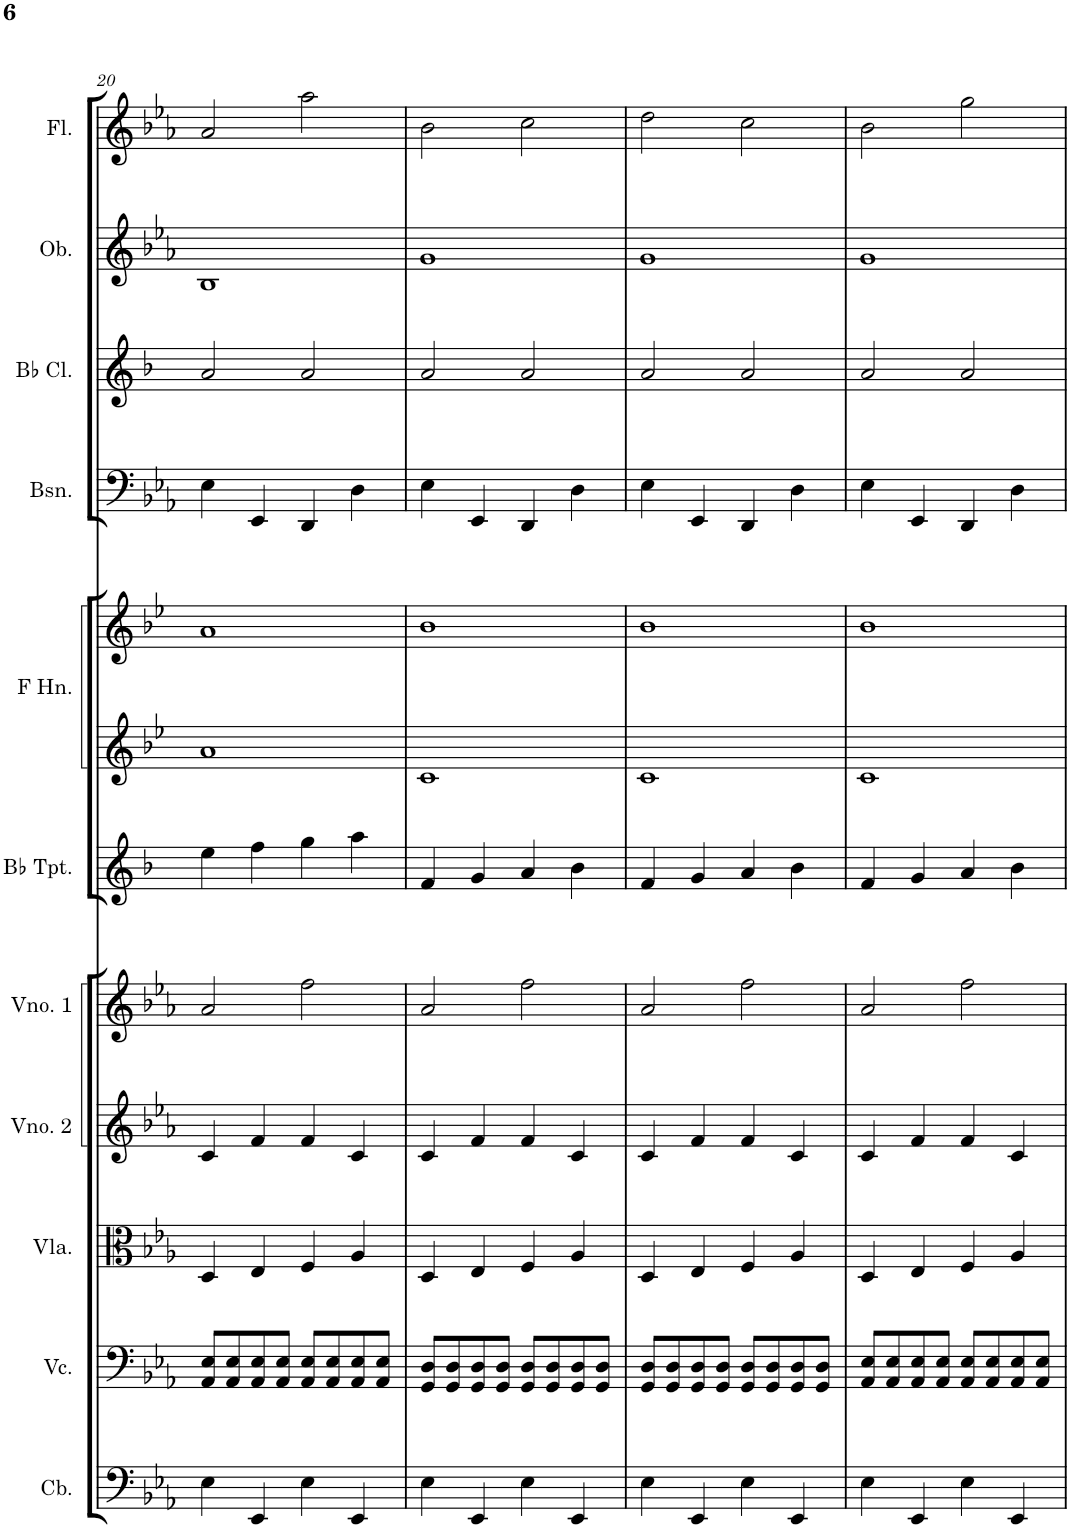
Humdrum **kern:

**kern	**kern	**kern	**kern	**kern	**kern	**kern	**kern	**kern	**kern	**kern	**kern
*part11	*part10	*part9	*part8	*part7	*part6	*part5	*part5	*part4	*part3	*part2	*part1
*staff12	*staff11	*staff10	*staff9	*staff8	*staff7	*staff6	*staff5	*staff4	*staff3	*staff2	*staff1
*I"Contrabaixo	*I"Violoncelo	*I"Viola	*I"Violino 2	*I"Violino 1	*I"Trumpets in Bb	*I"Horns in F	*	*I"Bassoons	*I"Clarinets in Bb	*I"Oboes	*I"Flutes
*I'Cb.	*I'Vc.	*I'Vla.	*I'Vno. 2	*I'Vno. 1	*	*	*	*I'Bsn.	*	*I'Ob.	*I'Fl.
!!LO:PB:g=z
*clefF4	*clefF4	*clefC3	*clefG2	*clefG2	*clefG2	*clefG2	*clefG2	*clefF4	*clefG2	*clefG2	*clefG2
*Trd7c12	*	*	*	*	*Trd1c2	*Trd4c7	*Trd4c7	*	*Trd1c2	*	*
*k[b-e-a-]	*k[b-e-a-]	*k[b-e-a-]	*k[b-e-a-]	*k[b-e-a-]	*k[b-]	*k[b-e-]	*k[b-e-]	*k[b-e-a-]	*k[b-]	*k[b-e-a-]	*k[b-e-a-]
*M4/4	*M4/4	*M4/4	*M4/4	*M4/4	*M4/4	*M4/4	*M4/4	*M4/4	*M4/4	*M4/4	*M4/4
=20	=20	=20	=20	=20	=20	=20	=20	=20	=20	=20	=20
4E-\	8AA-/ 8E-/L	4D/	4c/	2a-/	4ee\	1a	1a	4E-\	2a/	1B-	2a-/
.	8AA-/ 8E-/	.	.	.	.	.	.	.	.	.	.
4EE-/	8AA-/ 8E-/	4E-/	4f/	.	4ff\	.	.	4EE-/	.	.	.
.	8AA-/ 8E-/J	.	.	.	.	.	.	.	.	.	.
4E-\	8AA-/ 8E-/L	4F/	4f/	2ff\	4gg\	.	.	4DD/	2a/	.	2aa-\
.	8AA-/ 8E-/	.	.	.	.	.	.	.	.	.	.
4EE-/	8AA-/ 8E-/	4A-/	4c/	.	4aa\	.	.	4D\	.	.	.
.	8AA-/ 8E-/J	.	.	.	.	.	.	.	.	.	.
=21	=21	=21	=21	=21	=21	=21	=21	=21	=21	=21	=21
4E-\	8GG/ 8D/L	4D/	4c/	2a-/	4f/	1c	1b-	4E-\	2a/	1g	2b-\
.	8GG/ 8D/	.	.	.	.	.	.	.	.	.	.
4EE-/	8GG/ 8D/	4E-/	4f/	.	4g/	.	.	4EE-/	.	.	.
.	8GG/ 8D/J	.	.	.	.	.	.	.	.	.	.
4E-\	8GG/ 8D/L	4F/	4f/	2ff\	4a/	.	.	4DD/	2a/	.	2cc\
.	8GG/ 8D/	.	.	.	.	.	.	.	.	.	.
4EE-/	8GG/ 8D/	4A-/	4c/	.	4b-\	.	.	4D\	.	.	.
.	8GG/ 8D/J	.	.	.	.	.	.	.	.	.	.
=22	=22	=22	=22	=22	=22	=22	=22	=22	=22	=22	=22
4E-\	8GG/ 8D/L	4D/	4c/	2a-/	4f/	1c	1b-	4E-\	2a/	1g	2dd\
.	8GG/ 8D/	.	.	.	.	.	.	.	.	.	.
4EE-/	8GG/ 8D/	4E-/	4f/	.	4g/	.	.	4EE-/	.	.	.
.	8GG/ 8D/J	.	.	.	.	.	.	.	.	.	.
4E-\	8GG/ 8D/L	4F/	4f/	2ff\	4a/	.	.	4DD/	2a/	.	2cc\
.	8GG/ 8D/	.	.	.	.	.	.	.	.	.	.
4EE-/	8GG/ 8D/	4A-/	4c/	.	4b-\	.	.	4D\	.	.	.
.	8GG/ 8D/J	.	.	.	.	.	.	.	.	.	.
=23	=23	=23	=23	=23	=23	=23	=23	=23	=23	=23	=23
4E-\	8AA-/ 8E-/L	4D/	4c/	2a-/	4f/	1c	1b-	4E-\	2a/	1g	2b-\
.	8AA-/ 8E-/	.	.	.	.	.	.	.	.	.	.
4EE-/	8AA-/ 8E-/	4E-/	4f/	.	4g/	.	.	4EE-/	.	.	.
.	8AA-/ 8E-/J	.	.	.	.	.	.	.	.	.	.
4E-\	8AA-/ 8E-/L	4F/	4f/	2ff\	4a/	.	.	4DD/	2a/	.	2gg\
.	8AA-/ 8E-/	.	.	.	.	.	.	.	.	.	.
4EE-/	8AA-/ 8E-/	4A-/	4c/	.	4b-\	.	.	4D\	.	.	.
.	8AA-/ 8E-/J	.	.	.	.	.	.	.	.	.	.
=	=	=	=	=	=	=	=	=	=	=	=
*-	*-	*-	*-	*-	*-	*-	*-	*-	*-	*-	*-
